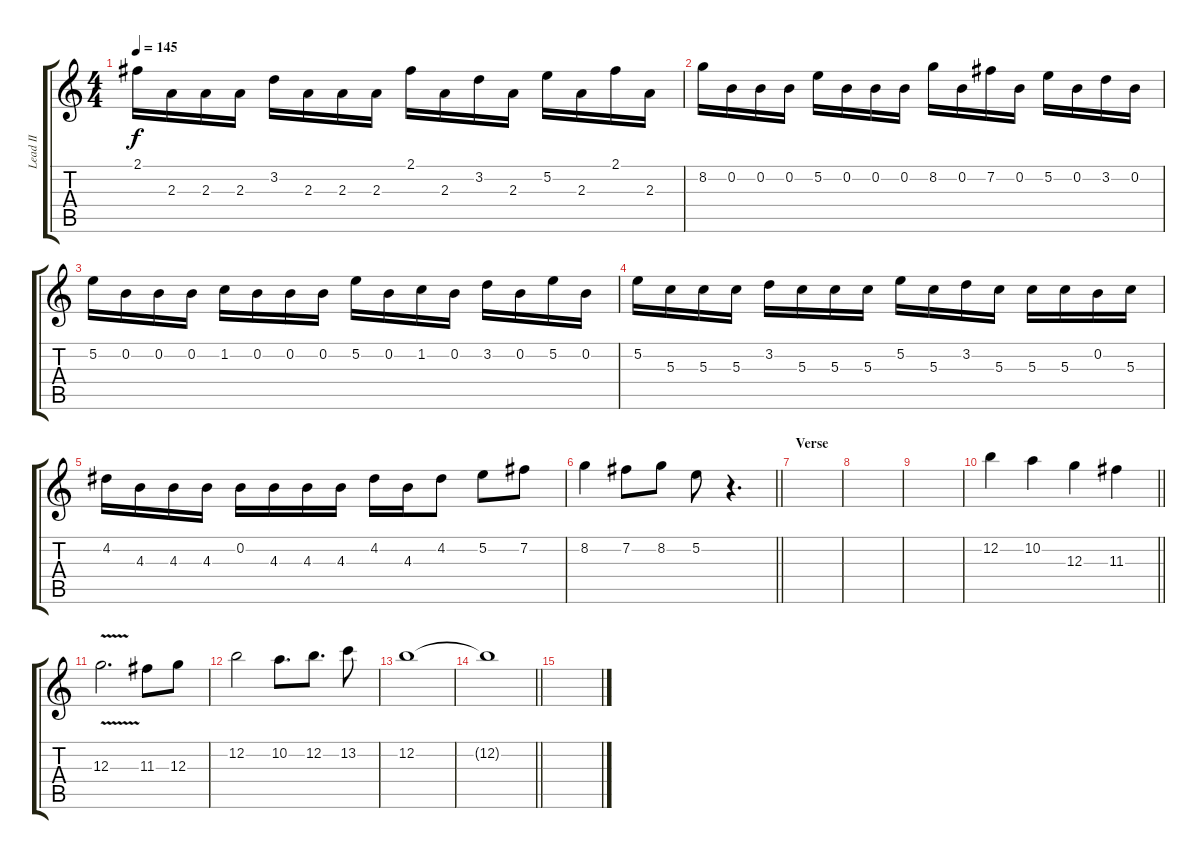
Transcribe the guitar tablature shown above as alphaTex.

\track ("Lead II" "Lead II") {instrument distortionguitar}
\staff {score tabs}
\tuning (E4 B3 G3 D3 A2 E2) {hide}
\ts (4 4)
\tempo 145
\clef g2
\ks c
2.1.16{dy f} 2.3.16 2.3.16 2.3.16 3.2.16 2.3.16 2.3.16 2.3.16 2.1.16 2.3.16 3.2.16 2.3.16 5.2.16 2.3.16 2.1.16 2.3.16 |
8.2.16 0.2.16 0.2.16 0.2.16 5.2.16 0.2.16 0.2.16 0.2.16 8.2.16 0.2.16 7.2.16 0.2.16 5.2.16 0.2.16 3.2.16 0.2.16 |
5.2.16 0.2.16 0.2.16 0.2.16 1.2.16 0.2.16 0.2.16 0.2.16 5.2.16 0.2.16 1.2.16 0.2.16 3.2.16 0.2.16 5.2.16 0.2.16 |
5.2.16 5.3.16 5.3.16 5.3.16 3.2.16 5.3.16 5.3.16 5.3.16 5.2.16 5.3.16 3.2.16 5.3.16 5.3.16 5.3.16 0.2.16 5.3.16 |
4.2.16 4.3.16 4.3.16 4.3.16 0.2.16 4.3.16 4.3.16 4.3.16 4.2.16 4.3.16 4.2.8{volume 12} 5.2.8 7.2.8 |
\barLineRight lightlight
8.2.4 7.2.8 8.2.8 5.2.8 r.4{d} |
\section ("" "Verse")
|
|
|
\barLineRight lightlight
12.2.4{volume 12} 10.2.4 12.3.4 11.3.4 |
\section ("" "")
12.3{v}.2{d} 11.3.8 12.3.8 |
12.2.2 10.2.8{d} 12.2.8{d} 13.2.8 |
12.2.1 |
\barLineRight lightlight
12.2{t}.1 |
\section ("" "")
